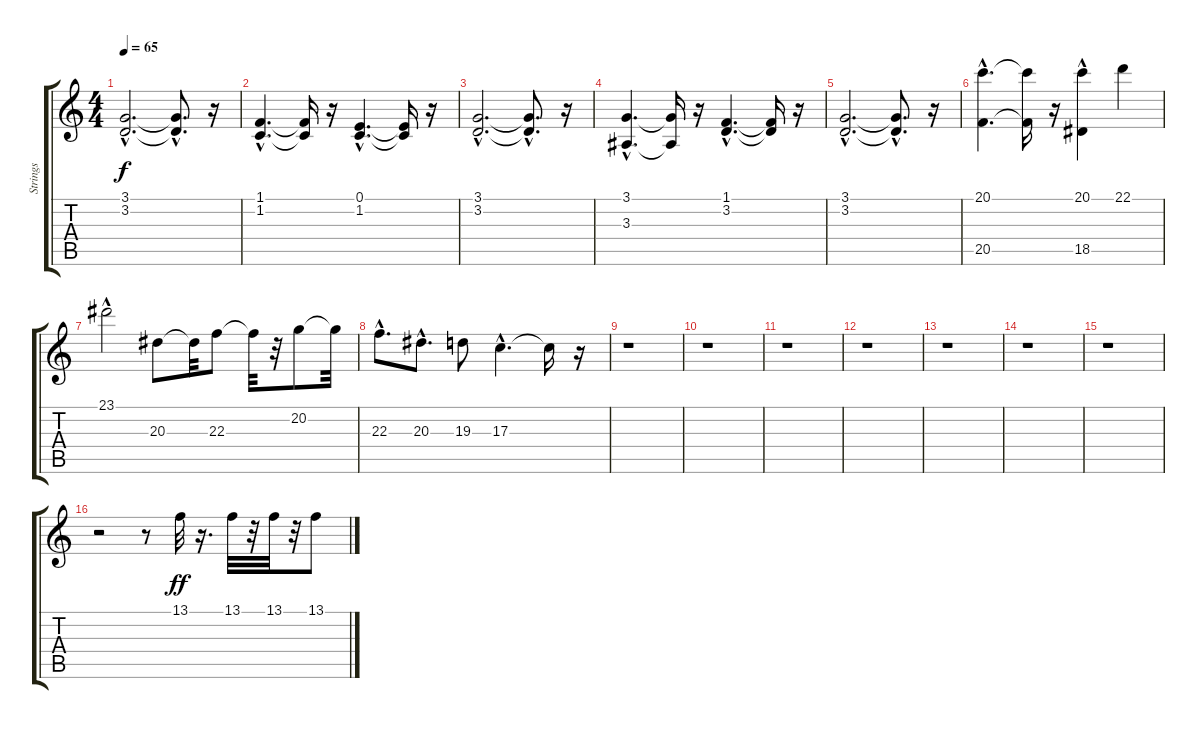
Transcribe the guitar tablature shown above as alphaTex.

\track ("Strings" "Strings") {instrument stringensemble1}
\staff {score tabs}
\tuning (E4 B3 G3 D3 A2 E2) {hide}
\ts (4 4)
\tempo 65
\clef g2
\ks c
(3.1{hac} 3.2{hac}).2{d dy f} (3.1{hac t} 3.2{hac t}).8{d} r.16 |
(1.1{hac} 1.2{hac}).4{d} (1.1{t} 1.2{t}).16 r.16 (0.1{hac} 1.2{hac}).4{d} (0.1{t} 1.2{t}).16 r.16 |
(3.1{hac} 3.2{hac}).2{d} (3.1{hac t} 3.2{hac t}).8{d} r.16 |
(3.1{hac} 3.3{hac}).4{d} (3.1{t} 3.3{t}).16 r.16 (1.1{hac} 3.2{hac}).4{d} (1.1{t} 3.2{t}).16 r.16 |
(3.1{hac} 3.2{hac}).2{d} (3.1{hac t} 3.2{hac t}).8{d} r.16 |
(20.1{hac} 20.5{hac}).4{d} (20.1{t} 20.5{t}).16 r.16 (20.1 18.5{hac}).4 22.1.4 |
23.1{hac}.2 20.3.8 20.3{t}.32 22.3.8 22.3{t}.32 r.32 20.2.8 20.2{t}.32 |
22.3{hac}.8{d} 20.3{hac}.8{d} 19.3.8 17.3{hac}.4{d} 17.3{t}.16 r.16 |
r.1 |
r.1 |
r.1 |
r.1 |
r.1 |
r.1 |
r.1 |
r.2 r.8 13.1.32{dy ff} r.16{d} 13.1.32 r.32 13.1.32 r.32 13.1.8
